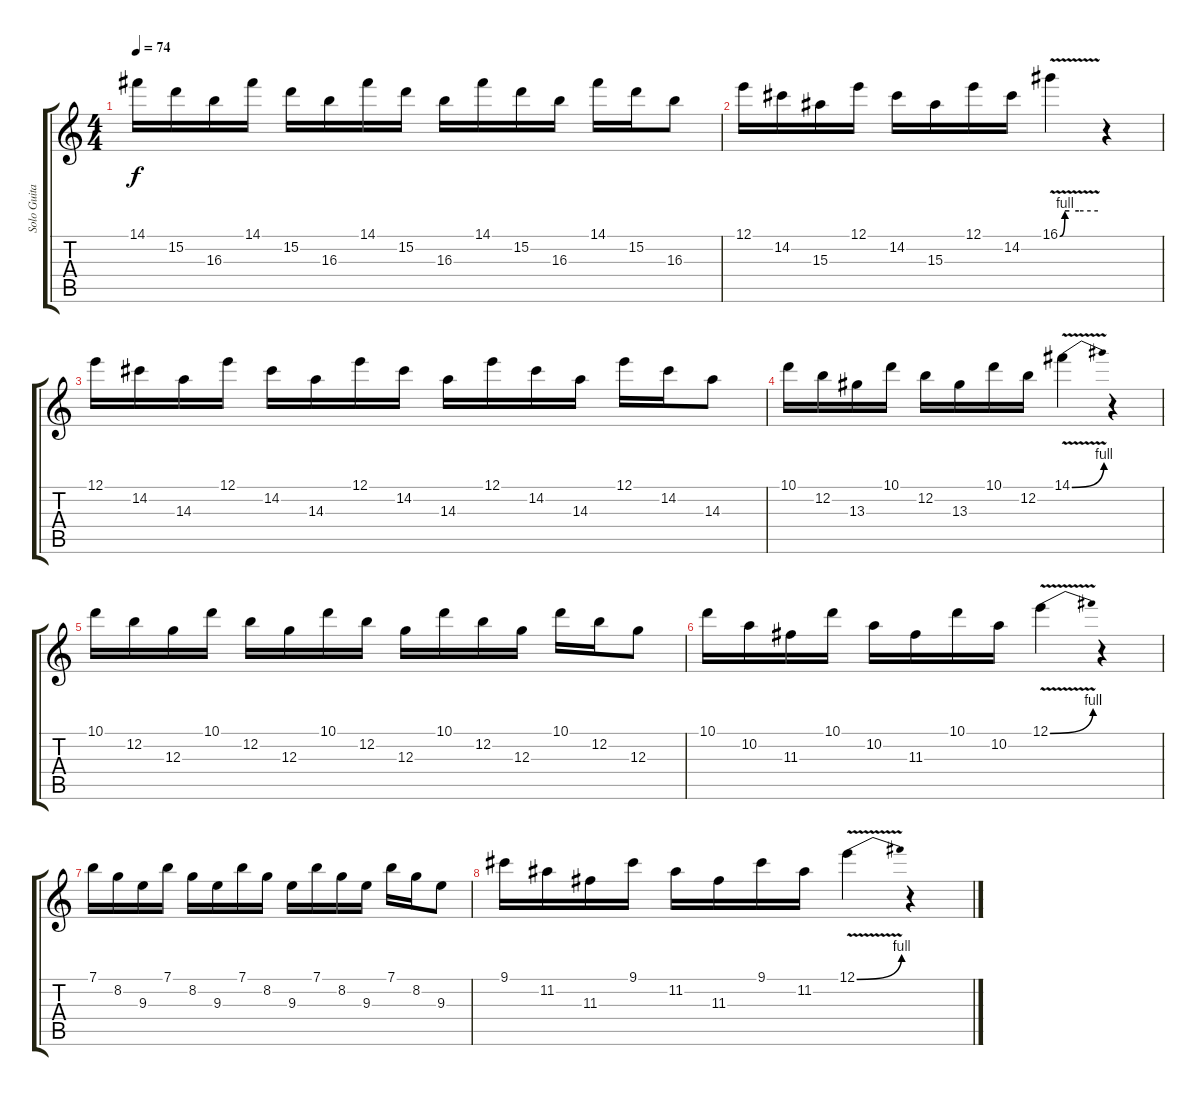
\track ("Solo Guitar #1" "Solo Guita") {instrument distortionguitar}
\staff {score tabs}
\tuning (E4 B3 G3 D3 A2 E2) {hide}
\ts (4 4)
\tempo 74
\clef g2
\ks c
14.1.16{dy f volume 8} 15.2.16 16.3.16 14.1.16 15.2.16 16.3.16 14.1.16 15.2.16 16.3.16 14.1.16 15.2.16 16.3.16 14.1.16 15.2.16 16.3.8 |
12.1.16 14.2.16 15.3.16 12.1.16 14.2.16 15.3.16 12.1.16 14.2.16 16.1{be (custom 0 0 8 4 15 4 30 4 60 4) v}.4 r.4 |
12.1.16 14.2.16 14.3.16 12.1.16 14.2.16 14.3.16 12.1.16 14.2.16 14.3.16 12.1.16 14.2.16 14.3.16 12.1.16 14.2.16 14.3.8 |
10.1.16 12.2.16 13.3.16 10.1.16 12.2.16 13.3.16 10.1.16 12.2.16 14.1{be (bend 0 0 60 4) v}.4 r.4 |
10.1.16{volume 0} 12.2.16 12.3.16 10.1.16 12.2.16 12.3.16 10.1.16 12.2.16 12.3.16 10.1.16 12.2.16 12.3.16 10.1.16 12.2.16 12.3.8 |
10.1.16 10.2.16 11.3.16 10.1.16 10.2.16 11.3.16 10.1.16 10.2.16 12.1{be (bend 0 0 60 4) v}.4 r.4 |
7.1.16 8.2.16 9.3.16 7.1.16 8.2.16 9.3.16 7.1.16 8.2.16 9.3.16 7.1.16 8.2.16 9.3.16 7.1.16 8.2.16 9.3.8 |
9.1.16 11.2.16 11.3.16 9.1.16 11.2.16 11.3.16 9.1.16 11.2.16 12.1{be (bend 0 0 60 4) v}.4 r.4
